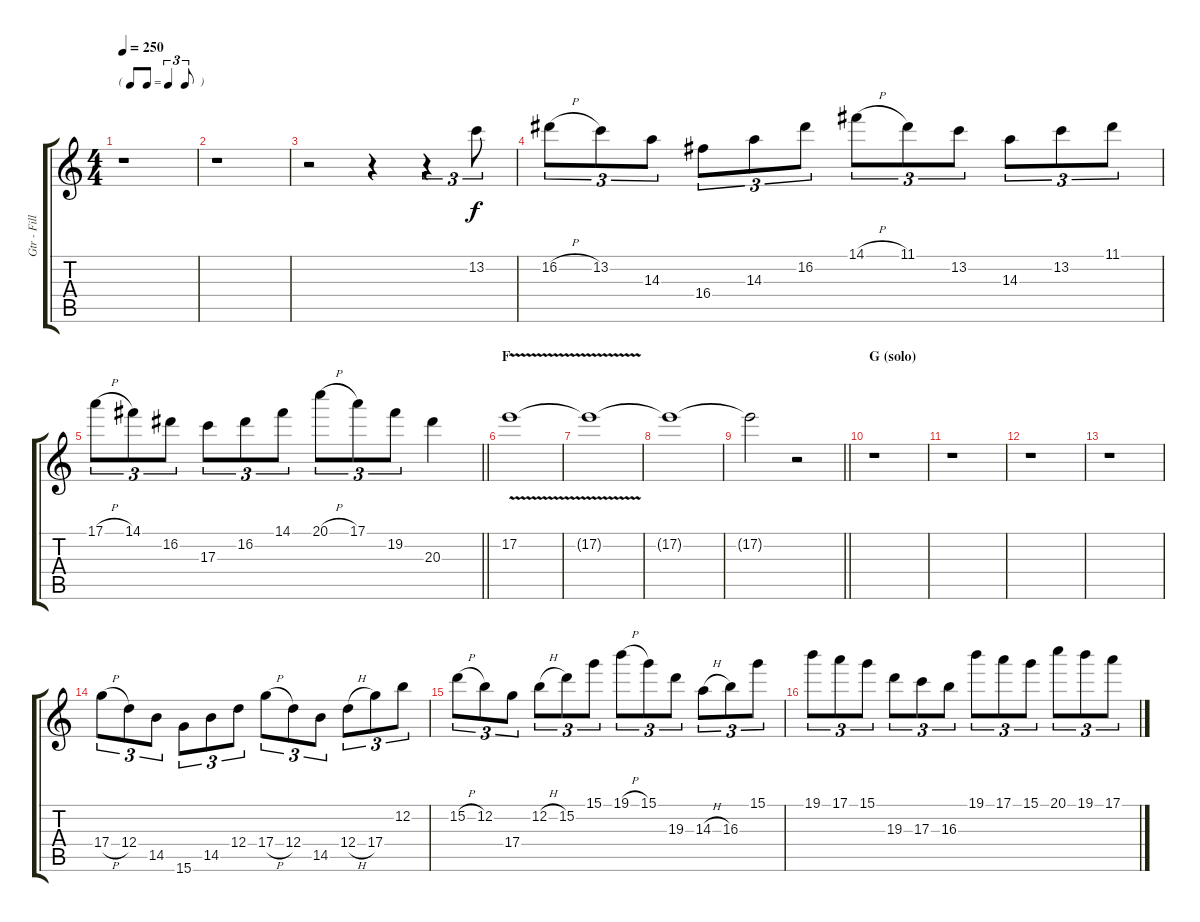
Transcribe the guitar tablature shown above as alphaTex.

\track ("Gtr - Fills" "Gtr - Fill") {instrument overdrivenguitar}
\staff {score tabs}
\tuning (E4 B3 G3 D3 A2 E2) {hide}
\ts (4 4)
\tf triplet8th
\tempo 250
\clef g2
\ks aminor
r.1{dy f} |
r.1 |
r.2 r.4 r.4{tu (3 2)} 13.2.8{tu (3 2)} |
16.2{h}.8{tu (3 2)} 13.2.8{tu (3 2)} 14.3.8{tu (3 2)} 16.4.8{tu (3 2)} 14.3.8{tu (3 2)} 16.2.8{tu (3 2)} 14.1{h}.8{tu (3 2)} 11.1.8{tu (3 2)} 13.2.8{tu (3 2)} 14.3.8{tu (3 2)} 13.2.8{tu (3 2)} 11.1.8{tu (3 2)} |
\barLineRight lightlight
17.1{h}.8{tu (3 2)} 14.1.8{tu (3 2)} 16.2.8{tu (3 2)} 17.3.8{tu (3 2)} 16.2.8{tu (3 2)} 14.1.8{tu (3 2)} 20.1{h}.8{tu (3 2)} 17.1.8{tu (3 2)} 19.2.8{tu (3 2)} 20.3.4 |
\section ("" "F")
17.2{v}.1 |
17.2{t}.1 |
17.2{t}.1 |
\barLineRight lightlight
17.2{t}.2 r.2 |
\section ("" "G (solo)")
r.1 |
r.1 |
r.1 |
r.1 |
17.4{h}.8{tu (3 2)} 12.4.8{tu (3 2)} 14.5.8{tu (3 2)} 15.6.8{tu (3 2)} 14.5.8{tu (3 2)} 12.4.8{tu (3 2)} 17.4{h}.8{tu (3 2)} 12.4.8{tu (3 2)} 14.5.8{tu (3 2)} 12.4{h}.8{tu (3 2)} 17.4.8{tu (3 2)} 12.2.8{tu (3 2)} |
15.2{h}.8{tu (3 2)} 12.2.8{tu (3 2)} 17.4.8{tu (3 2)} 12.2{h}.8{tu (3 2)} 15.2.8{tu (3 2)} 15.1.8{tu (3 2)} 19.1{h}.8{tu (3 2)} 15.1.8{tu (3 2)} 19.3.8{tu (3 2)} 14.3{h}.8{tu (3 2)} 16.3.8{tu (3 2)} 15.1.8{tu (3 2)} |
19.1.8{tu (3 2)} 17.1.8{tu (3 2)} 15.1.8{tu (3 2)} 19.3.8{tu (3 2)} 17.3.8{tu (3 2)} 16.3.8{tu (3 2)} 19.1.8{tu (3 2)} 17.1.8{tu (3 2)} 15.1.8{tu (3 2)} 20.1.8{tu (3 2)} 19.1.8{tu (3 2)} 17.1.8{tu (3 2)}
